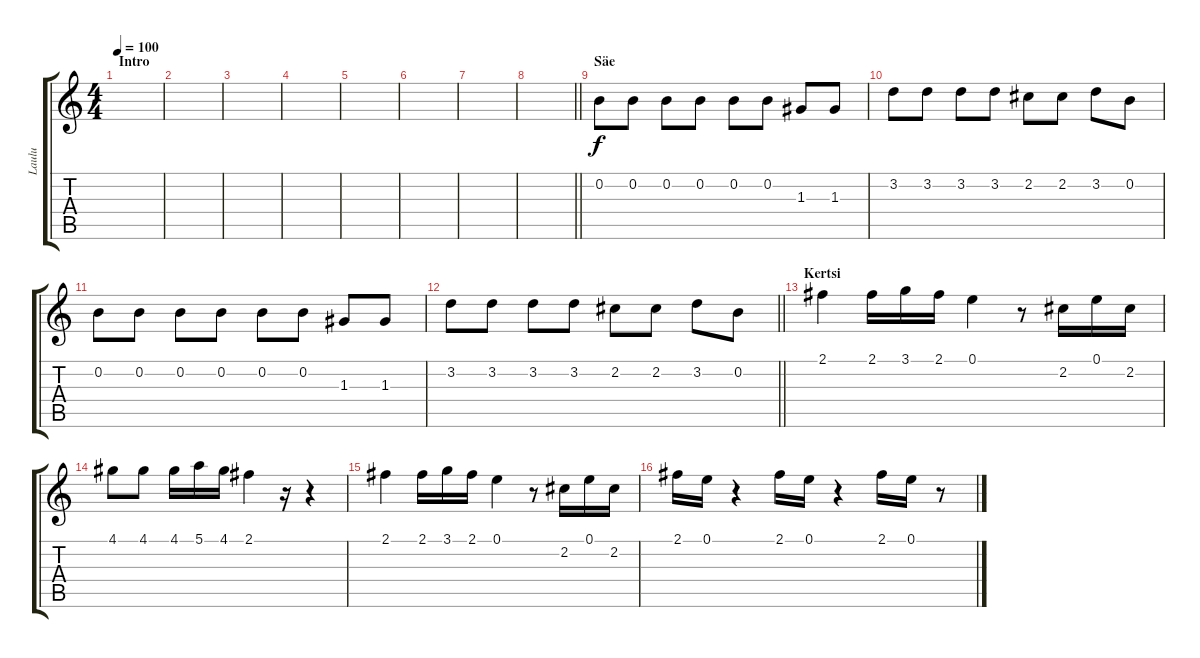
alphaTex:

\track ("Laulu" "Laulu") {instrument distortionguitar}
\staff {score tabs}
\tuning (E4 B3 G3 D3 A2 E2) {hide}
\ts (4 4)
\section ("" "Intro")
\tempo 100
\clef g2
\ks c
|
|
|
|
|
|
|
\barLineRight lightlight
|
\section ("" "Säe")
0.2.8 0.2.8 0.2.8 0.2.8 0.2.8 0.2.8 1.3.8 1.3.8 |
3.2.8 3.2.8 3.2.8 3.2.8 2.2.8 2.2.8 3.2.8 0.2.8 |
0.2.8 0.2.8 0.2.8 0.2.8 0.2.8 0.2.8 1.3.8 1.3.8 |
\barLineRight lightlight
3.2.8 3.2.8 3.2.8 3.2.8 2.2.8 2.2.8 3.2.8 0.2.8 |
\section ("" "Kertsi")
2.1.4 2.1.16 3.1.16 2.1.16 0.1.4 r.8 2.2.16 0.1.16 2.2.16 |
4.1.8 4.1.8 4.1.16 5.1.16 4.1.16 2.1.4 r.16 r.4 |
2.1.4 2.1.16 3.1.16 2.1.16 0.1.4 r.8 2.2.16 0.1.16 2.2.16 |
2.1.16 0.1.16 r.4 2.1.16 0.1.16 r.4 2.1.16 0.1.16 r.8
